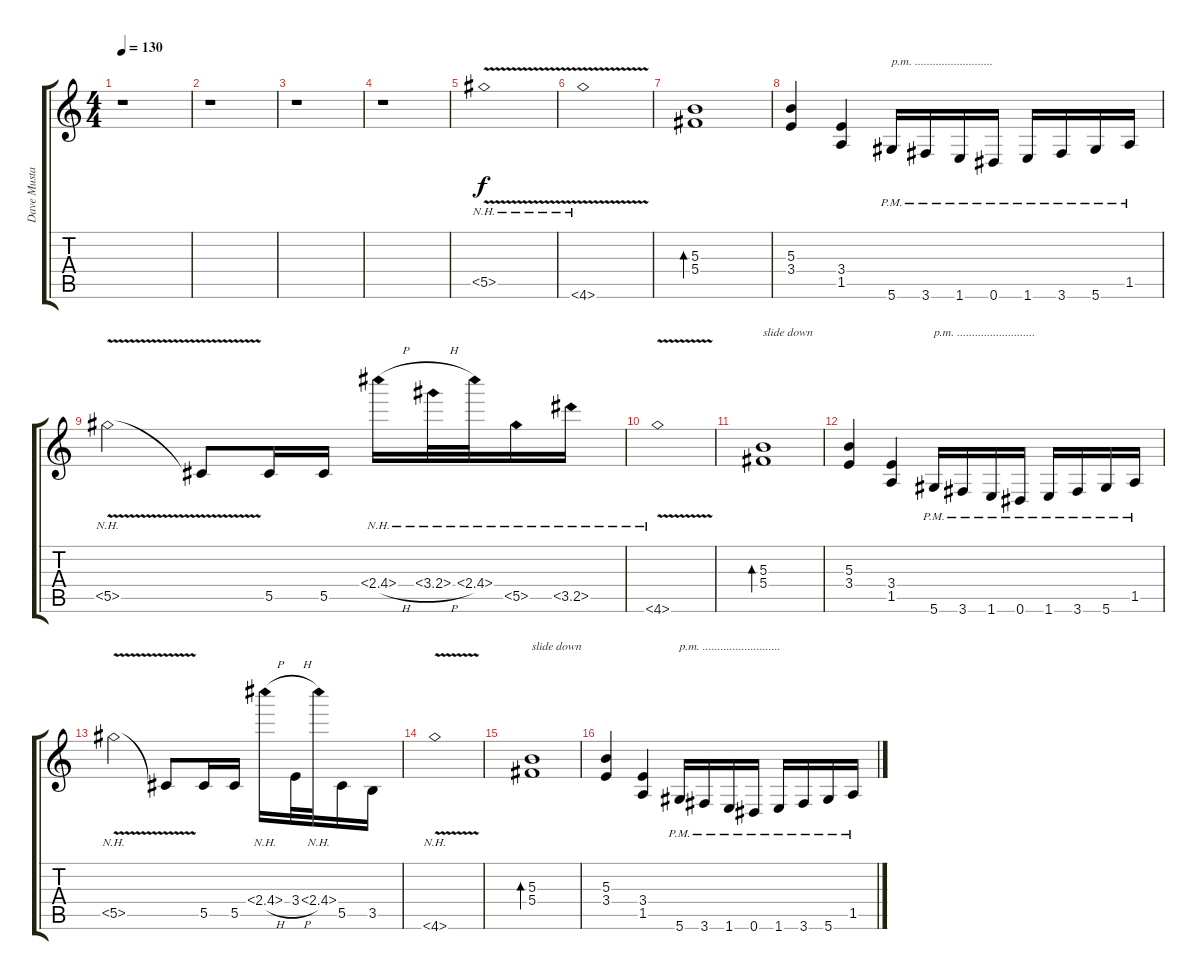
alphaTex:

\track ("Dave Mustaine" "Dave Musta") {instrument distortionguitar}
\staff {score tabs}
\tuning (Eb4 Bb3 Gb3 Db3 Ab2 Eb2) {hide}
\ts (4 4)
\tempo 130
\tempo 110
\tempo 130
\clef g2
\ks c
r.1{dy f instrument distortionguitar} |
r.1 |
r.1 |
r.1 |
5.5{nh v}.1 |
4.6{nh v}.1 |
(5.3 5.4).1{bd 120} |
(5.3 3.4).4 (3.4 1.5).4 5.6{pm}.16{txt "p.m. .........................."} 3.6{pm}.16 1.6{pm}.16 0.6{pm}.16 1.6{pm}.16 3.6{pm}.16 5.6{pm}.16 1.5{pm}.16 |
5.5{nh v}.2 5.5{t}.8 5.5.16 5.5.16 2.4{nh h}.16 3.4{nh h}.32 2.4{nh}.32 5.5{nh}.16 3.5{nh}.16 |
4.6{nh v}.1 |
(5.3 5.4).1{bd 60 txt "slide down"} |
(5.3 3.4).4 (3.4 1.5).4 5.6{pm}.16{txt "p.m. .........................."} 3.6{pm}.16 1.6{pm}.16 0.6{pm}.16 1.6{pm}.16 3.6{pm}.16 5.6{pm}.16 1.5{pm}.16 |
5.5{nh v}.2 5.5{t}.8 5.5.16 5.5.16 2.4{nh h}.16 3.4{h}.32 2.4{nh}.32 5.5.16 3.5.16 |
4.6{nh v}.1 |
(5.3 5.4).1{bd 60 txt "slide down"} |
(5.3 3.4).4 (3.4 1.5).4 5.6{pm}.16{txt "p.m. .........................."} 3.6{pm}.16 1.6{pm}.16 0.6{pm}.16 1.6{pm}.16 3.6{pm}.16 5.6{pm}.16 1.5{pm}.16
